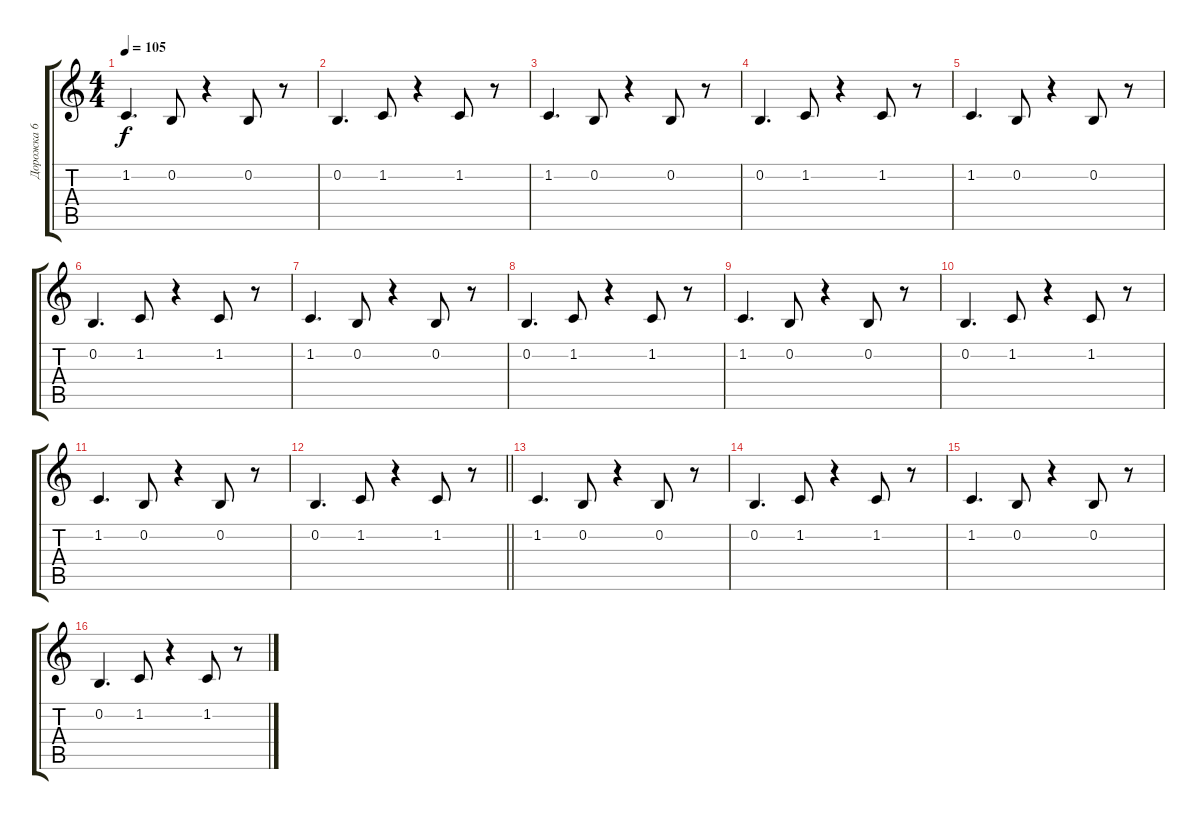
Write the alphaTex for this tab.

\track ("Дорожка 6" "Дорожка 6") {instrument stringensemble1}
\staff {score tabs}
\tuning (E4 B3 G3 D3 A2 E2) {hide}
\ts (4 4)
\tempo 105
\clef g2
\ks c
1.2.4{d dy f} 0.2.8 r.4 0.2.8 r.8 |
0.2.4{d} 1.2.8 r.4 1.2.8 r.8 |
1.2.4{d} 0.2.8 r.4 0.2.8 r.8 |
0.2.4{d} 1.2.8 r.4 1.2.8 r.8 |
1.2.4{d} 0.2.8 r.4 0.2.8 r.8 |
0.2.4{d} 1.2.8 r.4 1.2.8 r.8 |
1.2.4{d} 0.2.8 r.4 0.2.8 r.8 |
0.2.4{d} 1.2.8 r.4 1.2.8 r.8 |
1.2.4{d} 0.2.8 r.4 0.2.8 r.8 |
0.2.4{d} 1.2.8 r.4 1.2.8 r.8 |
1.2.4{d} 0.2.8 r.4 0.2.8 r.8 |
\barLineRight lightlight
0.2.4{d} 1.2.8 r.4 1.2.8 r.8 |
\section ("" "")
1.2.4{d} 0.2.8 r.4 0.2.8 r.8 |
0.2.4{d} 1.2.8 r.4 1.2.8 r.8 |
1.2.4{d} 0.2.8 r.4 0.2.8 r.8 |
0.2.4{d} 1.2.8 r.4 1.2.8 r.8
